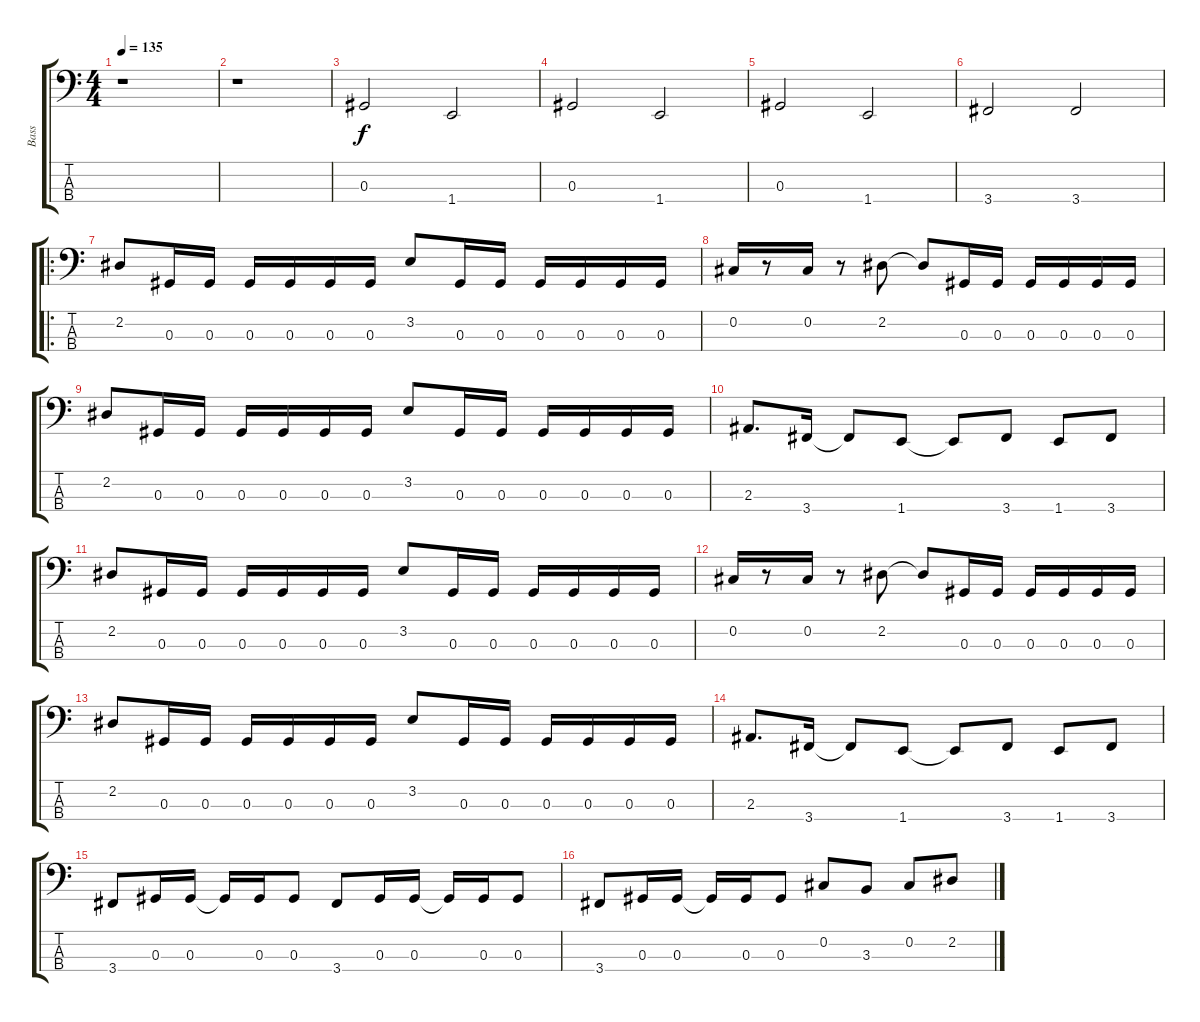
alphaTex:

\track ("Bass" "Bass") {instrument electricbasspick}
\staff {score tabs}
\tuning (Gb2 Db2 Ab1 Eb1) {hide}
\ts (4 4)
\tempo 135
\clef f4
\ks c
r.1{dy f instrument electricbasspick} |
r.1 |
0.3.2 1.4.2 |
0.3.2 1.4.2 |
0.3.2 1.4.2 |
3.4.2 3.4.2 |
\ro
2.2.8 0.3.16 0.3.16 0.3.16 0.3.16 0.3.16 0.3.16 3.2.8 0.3.16 0.3.16 0.3.16 0.3.16 0.3.16 0.3.16 |
0.2.16 r.8 0.2.16 r.8 2.2.8 2.2{t}.8 0.3.16 0.3.16 0.3.16 0.3.16 0.3.16 0.3.16 |
2.2.8 0.3.16 0.3.16 0.3.16 0.3.16 0.3.16 0.3.16 3.2.8 0.3.16 0.3.16 0.3.16 0.3.16 0.3.16 0.3.16 |
2.3.8{d} 3.4.16 3.4{t}.8 1.4.8 1.4{t}.8 3.4.8 1.4.8 3.4.8 |
2.2.8 0.3.16 0.3.16 0.3.16 0.3.16 0.3.16 0.3.16 3.2.8 0.3.16 0.3.16 0.3.16 0.3.16 0.3.16 0.3.16 |
0.2.16 r.8 0.2.16 r.8 2.2.8 2.2{t}.8 0.3.16 0.3.16 0.3.16 0.3.16 0.3.16 0.3.16 |
2.2.8 0.3.16 0.3.16 0.3.16 0.3.16 0.3.16 0.3.16 3.2.8 0.3.16 0.3.16 0.3.16 0.3.16 0.3.16 0.3.16 |
2.3.8{d} 3.4.16 3.4{t}.8 1.4.8 1.4{t}.8 3.4.8 1.4.8 3.4.8 |
3.4.8 0.3.16 0.3.16 0.3{t}.16 0.3.16 0.3.8 3.4.8 0.3.16 0.3.16 0.3{t}.16 0.3.16 0.3.8 |
3.4.8 0.3.16 0.3.16 0.3{t}.16 0.3.16 0.3.8 0.2.8 3.3.8 0.2.8 2.2.8
